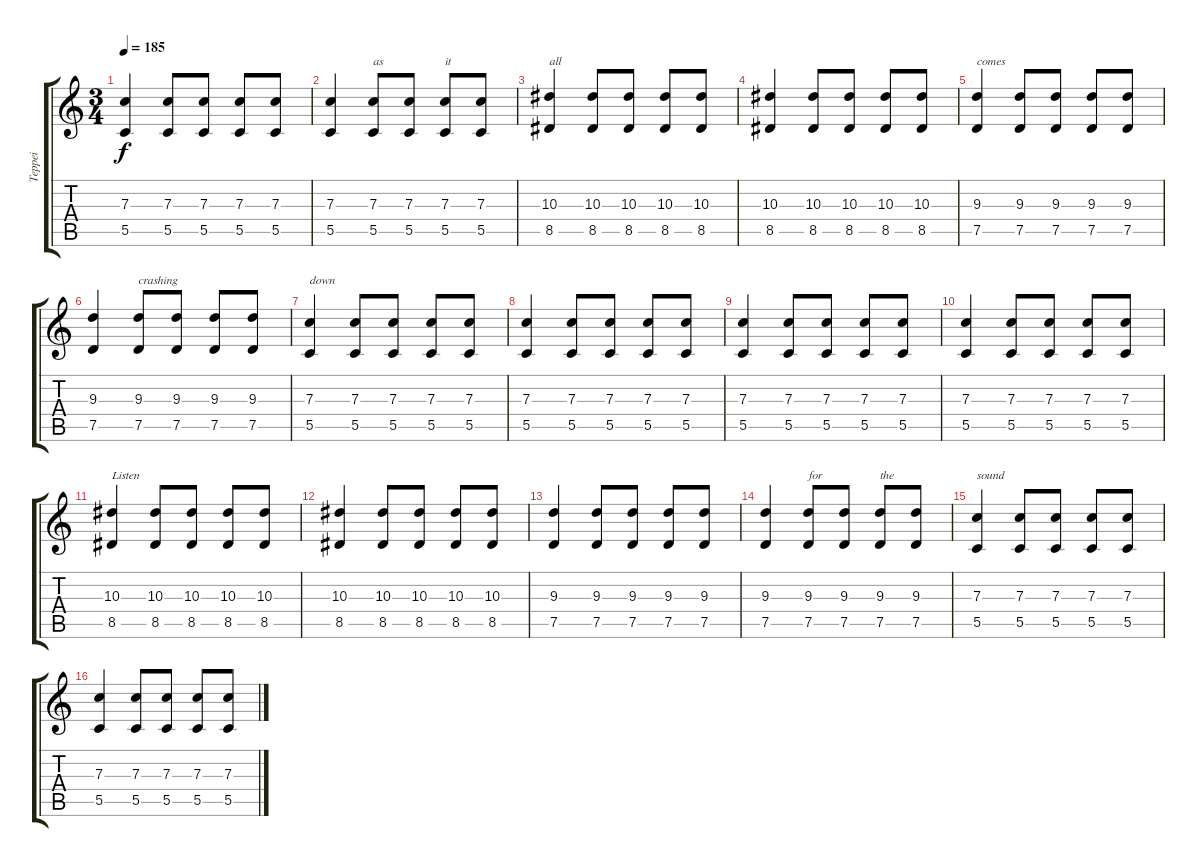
\track ("Teppei" "Teppei") {instrument overdrivenguitar}
\staff {score tabs}
\tuning (D4 A3 F3 C3 G2 C2) {hide}
\ts (3 4)
\tempo 185
\clef g2
\ks c
(7.3 5.5).4{dy f} (7.3 5.5).8 (7.3 5.5).8 (7.3 5.5).8 (7.3 5.5).8 |
(7.3 5.5).4 (7.3 5.5).8{txt "as"} (7.3 5.5).8 (7.3 5.5).8{txt "it"} (7.3 5.5).8 |
(10.3 8.5).4{txt "all"} (10.3 8.5).8 (10.3 8.5).8 (10.3 8.5).8 (10.3 8.5).8 |
(10.3 8.5).4 (10.3 8.5).8 (10.3 8.5).8 (10.3 8.5).8 (10.3 8.5).8 |
(9.3 7.5).4{txt "comes"} (9.3 7.5).8 (9.3 7.5).8 (9.3 7.5).8 (9.3 7.5).8 |
(9.3 7.5).4 (9.3 7.5).8{txt "crashing"} (9.3 7.5).8 (9.3 7.5).8 (9.3 7.5).8 |
(7.3 5.5).4{txt "down"} (7.3 5.5).8 (7.3 5.5).8 (7.3 5.5).8 (7.3 5.5).8 |
(7.3 5.5).4 (7.3 5.5).8 (7.3 5.5).8 (7.3 5.5).8 (7.3 5.5).8 |
(7.3 5.5).4 (7.3 5.5).8 (7.3 5.5).8 (7.3 5.5).8 (7.3 5.5).8 |
(7.3 5.5).4 (7.3 5.5).8 (7.3 5.5).8 (7.3 5.5).8 (7.3 5.5).8 |
(10.3 8.5).4{txt "Listen"} (10.3 8.5).8 (10.3 8.5).8 (10.3 8.5).8 (10.3 8.5).8 |
(10.3 8.5).4 (10.3 8.5).8 (10.3 8.5).8 (10.3 8.5).8 (10.3 8.5).8 |
(9.3 7.5).4 (9.3 7.5).8 (9.3 7.5).8 (9.3 7.5).8 (9.3 7.5).8 |
(9.3 7.5).4 (9.3 7.5).8{txt "for"} (9.3 7.5).8 (9.3 7.5).8{txt "the"} (9.3 7.5).8 |
(7.3 5.5).4{txt "sound"} (7.3 5.5).8 (7.3 5.5).8 (7.3 5.5).8 (7.3 5.5).8 |
(7.3 5.5).4 (7.3 5.5).8 (7.3 5.5).8 (7.3 5.5).8 (7.3 5.5).8
